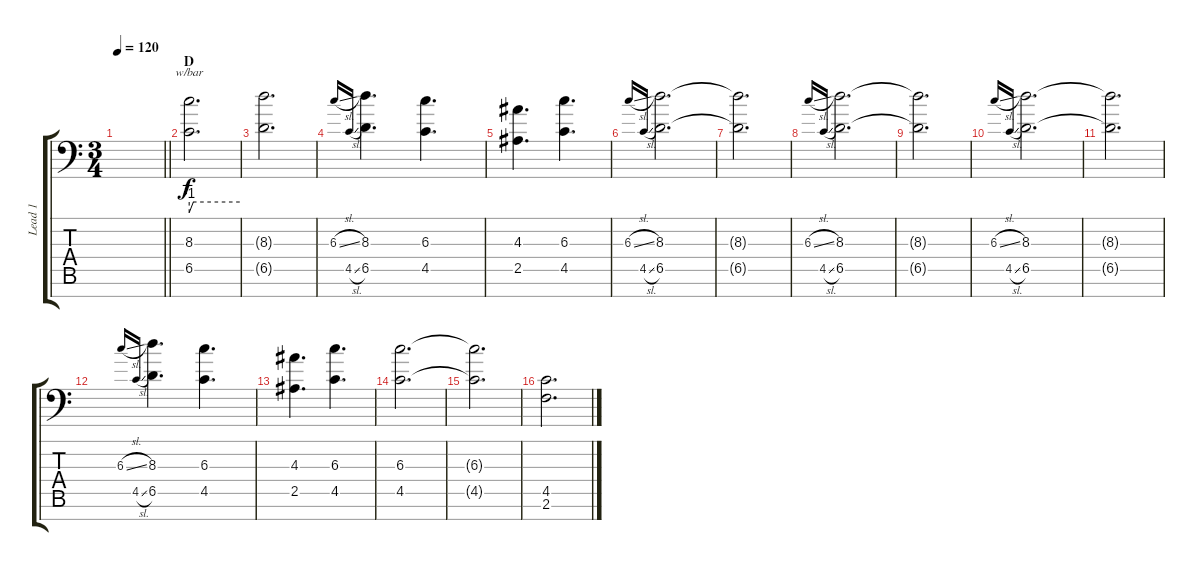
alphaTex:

\track ("Lead 1" "Lead 1") {instrument distortionguitar}
\staff {score tabs}
\tuning (Eb4 Bb3 Gb3 Db3 Ab2 Eb2 Bb1) {hide}
\ts (3 4)
\tempo 120
\clef f4
\barLineRight lightlight
\ks c
|
\section ("" "D")
(8.3 6.5).2{d tbe (custom default 0 -4 5 0 60 0) volume 12 balance 8} |
(8.3{t} 6.5{t}).2{d} |
6.3{sl}.16{gr onbeat} 4.5{sl}.16{gr onbeat} (8.3 6.5).4{d} (6.3 4.5).4{d} |
(4.3 2.5).4{d} (6.3 4.5).4{d} |
6.3{sl}.16{gr onbeat} 4.5{sl}.16{gr onbeat} (8.3 6.5).2{d} |
(8.3{t} 6.5{t}).2{d} |
6.3{sl}.16{gr onbeat} 4.5{sl}.16{gr onbeat} (8.3 6.5).2{d} |
(8.3{t} 6.5{t}).2{d} |
6.3{sl}.16{gr onbeat} 4.5{sl}.16{gr onbeat} (8.3 6.5).2{d} |
(8.3{t} 6.5{t}).2{d} |
6.3{sl}.16{gr onbeat} 4.5{sl}.16{gr onbeat} (8.3 6.5).4{d} (6.3 4.5).4{d} |
(4.3 2.5).4{d} (6.3 4.5).4{d} |
(6.3 4.5).2{d} |
(6.3{t} 4.5{t}).2{d} |
(4.5 2.6).2{d}
